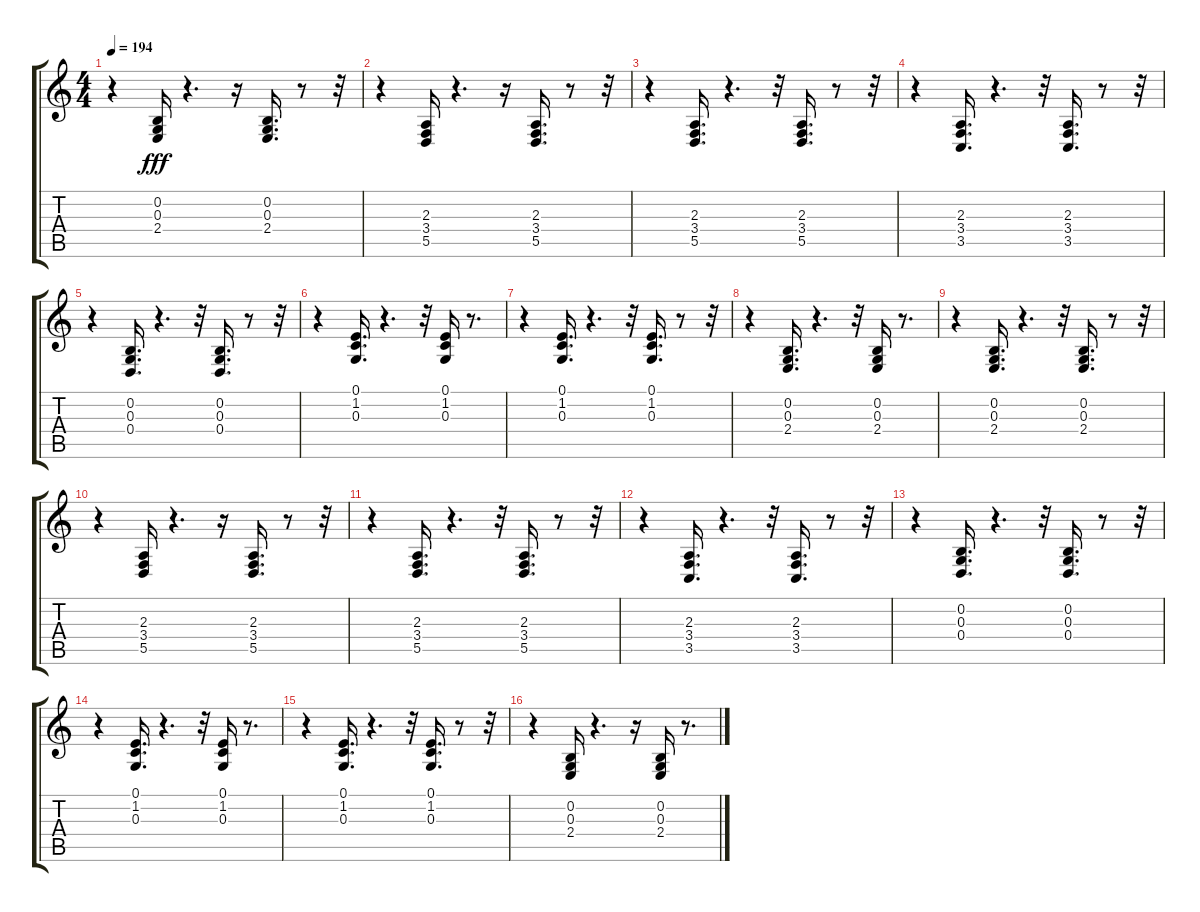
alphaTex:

\track "" {instrument brightacousticpiano}
\staff {score tabs}
\tuning (E4 B3 G3 D3 A2 E2) {hide}
\ts (4 4)
\tempo 194
\clef g2
\ks c
r.4{dy fff} (0.2 0.3 2.4).16 r.4{d} r.16 (0.2 0.3 2.4).16{d} r.8 r.32 |
r.4 (2.3 3.4 5.5).16 r.4{d} r.16 (2.3 3.4 5.5).16{d} r.8 r.32 |
r.4 (2.3 3.4 5.5).16{d} r.4{d} r.32 (2.3 3.4 5.5).16{d} r.8 r.32 |
r.4 (2.3 3.4 3.5).16{d} r.4{d} r.32 (2.3 3.4 3.5).16{d} r.8 r.32 |
r.4 (0.2 0.3 0.4).16{d} r.4{d} r.32 (0.2 0.3 0.4).16{d} r.8 r.32 |
r.4 (0.1 1.2 0.3).16{d} r.4{d} r.32 (0.1 1.2 0.3).16 r.8{d} |
r.4 (0.1 1.2 0.3).16{d} r.4{d} r.32 (0.1 1.2 0.3).16{d} r.8 r.32 |
r.4 (0.2 0.3 2.4).16{d} r.4{d} r.32 (0.2 0.3 2.4).16 r.8{d} |
r.4 (0.2 0.3 2.4).16{d} r.4{d} r.32 (0.2 0.3 2.4).16{d} r.8 r.32 |
r.4 (2.3 3.4 5.5).16 r.4{d} r.16 (2.3 3.4 5.5).16{d} r.8 r.32 |
r.4 (2.3 3.4 5.5).16{d} r.4{d} r.32 (2.3 3.4 5.5).16{d} r.8 r.32 |
r.4 (2.3 3.4 3.5).16{d} r.4{d} r.32 (2.3 3.4 3.5).16{d} r.8 r.32 |
r.4 (0.2 0.3 0.4).16{d} r.4{d} r.32 (0.2 0.3 0.4).16{d} r.8 r.32 |
r.4 (0.1 1.2 0.3).16{d} r.4{d} r.32 (0.1 1.2 0.3).16 r.8{d} |
r.4 (0.1 1.2 0.3).16{d} r.4{d} r.32 (0.1 1.2 0.3).16{d} r.8 r.32 |
r.4 (0.2 0.3 2.4).16 r.4{d} r.16 (0.2 0.3 2.4).16 r.8{d}
